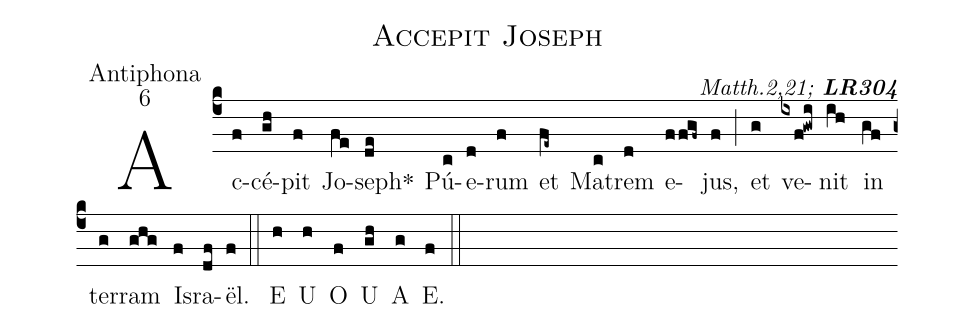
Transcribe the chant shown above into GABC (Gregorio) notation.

name:Accepit Joseph;
office-part:Antiphona;
mode:6;
commentary:{\itshape\mdseries  Matth.2,21;\/}  {\bfseries LR304};
%%
(c4) Ac(f)cé(gh)pit(f) Jo(fe)seph<sp>*</sp>(de) Pú(c)e(d)rum(f) et(fe~) Ma(c)trem(d) e(ffgf~)jus,(f) (;)
et(g) ve(ixf!gwi)nit(ih) in(gf) ter(g)ram(ghg) Is(f)ra(df)ël.(f) (::)
<eu>  E(h) U(h) O(f) U(gh) A(g) E.(f) </eu> (::)
